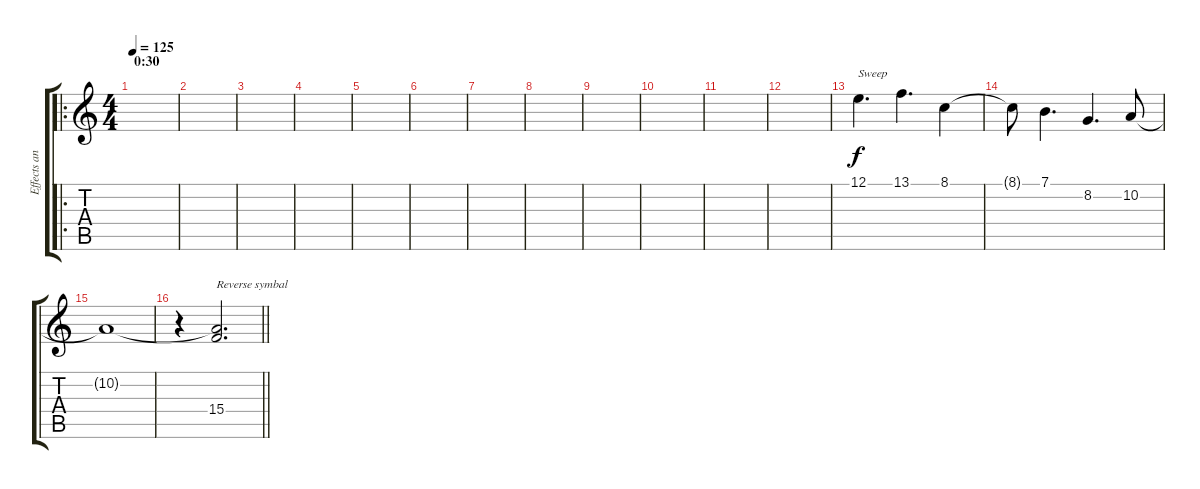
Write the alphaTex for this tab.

\track ("Effects and BG" "Effects an") {instrument lead5charang}
\staff {score tabs}
\tuning (E4 B3 G3 D3 A2 E2) {hide}
\ro
\ts (4 4)
\section ("" "0:30")
\tempo 125
\clef g2
\ks c
|
|
|
|
|
|
|
|
|
|
|
|
12.1.4{d txt "Sweep" instrument pad8sweep} 13.1.4{d} 8.1.4 |
8.1{t}.8 7.1.4{d} 8.2.4{d} 10.2.8 |
10.2{t}.1 |
\barLineRight lightlight
r.4 (10.2{t} 15.4).2{d txt "Reverse symbal" instrument reversecymbal}
